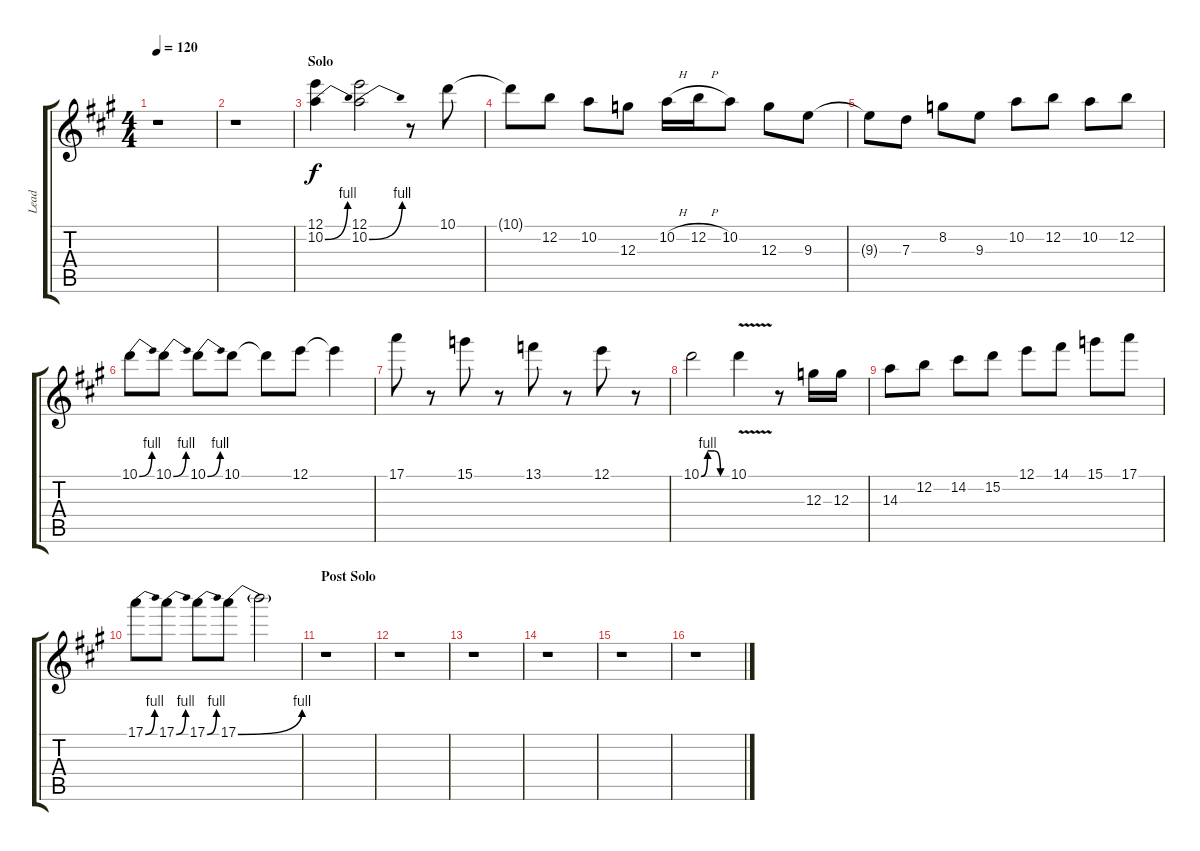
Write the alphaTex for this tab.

\track ("Lead" "Lead") {instrument distortionguitar}
\staff {score tabs}
\tuning (E4 B3 G3 D3 A2 E2) {hide}
\ts (4 4)
\tempo 120
\clef g2
\ks a
r.1{dy f} |
r.1 |
\section ("" "Solo")
(12.1 10.2{be (bend 0 0 60 4)}).4{volume 16} (12.1 10.2{be (bend 0 0 60 4)}).2 r.8 10.1.8 |
10.1{t}.8 12.2.8 10.2.8 12.3.8 10.2{h}.16 12.2{h}.16 10.2.8 12.3.8 9.3.8 |
9.3{t}.8 7.3.8 8.2.8 9.3.8 10.2.8 12.2.8 10.2.8 12.2.8 |
10.1{be (bend 0 0 60 4)}.8 10.1{be (bend 0 0 60 4)}.8 10.1{be (bend 0 0 60 4)}.8 10.1.8 10.1{t}.8 12.1.8 12.1{t}.4 |
17.1.8 r.8 15.1.8 r.8 13.1.8 r.8 12.1.8 r.8 |
10.1{be (custom 0 0 15 4 30 4 45 0 60 0)}.2 10.1{v}.4 r.8 12.3.16 12.3.16 |
14.3.8 12.2.8 14.2.8 15.2.8 12.1.8 14.1.8 15.1.8 17.1.8 |
17.1{be (bend 0 0 60 4)}.8 17.1{be (bend 0 0 60 4)}.8 17.1{be (bend 0 0 60 4)}.8 17.1{be (bend 0 0 60 4)}.8 17.1{t}.2 |
\section ("" "Post Solo")
r.1 |
r.1 |
r.1 |
r.1 |
r.1 |
r.1
